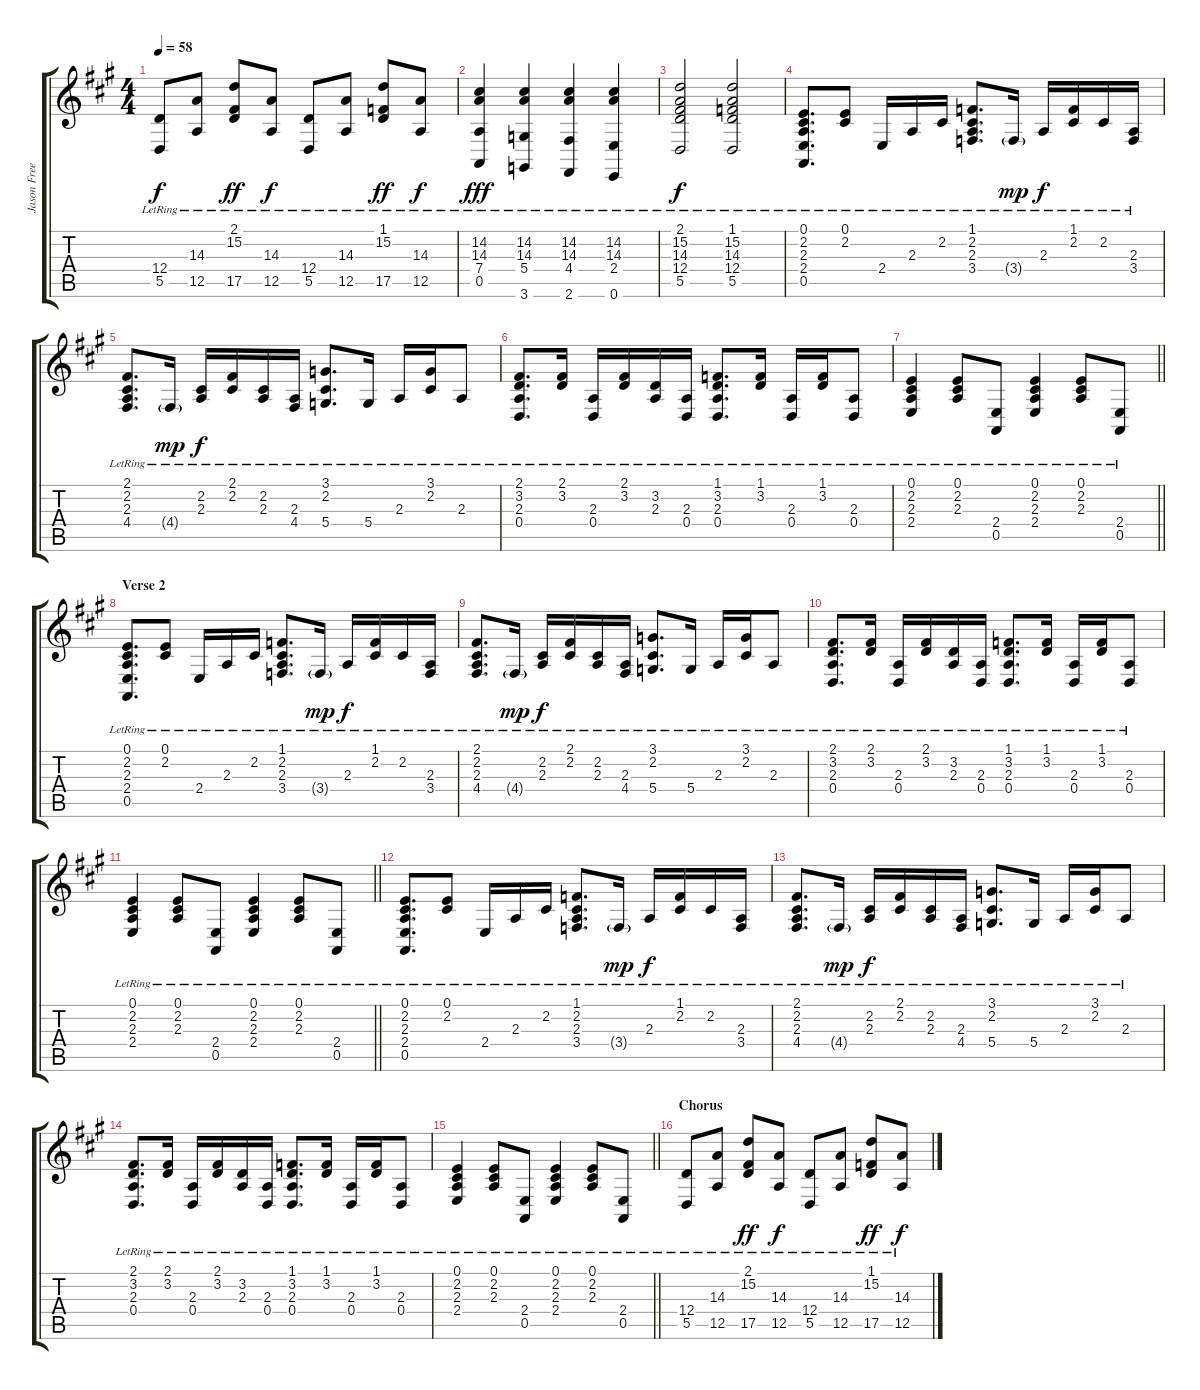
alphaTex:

\track ("Jason Freeze (Piano)" "Jason Free") {instrument acousticgrandpiano}
\staff {score tabs}
\tuning (E4 B3 G3 D3 A2 E2) {hide}
\ts (4 4)
\tempo 58
\clef g2
\ks a
(12.4{lr} 5.5{lr}).8{dy f} (14.3{lr} 12.5{lr}).8 (2.1{lr} 15.2{lr} 17.5{lr}).8{dy ff} (14.3{lr} 12.5).8{dy f} (12.4{lr} 5.5{lr}).8 (14.3{lr} 12.5{lr}).8 (1.1{lr} 15.2{lr} 17.5{lr}).8{dy ff} (14.3{lr} 12.5{lr}).8{dy f} |
(14.2{lr} 14.3{lr} 7.4{lr} 0.5{lr}).4{dy fff} (14.2{lr} 14.3{lr} 5.4{lr} 3.6{lr}).4 (14.2{lr} 14.3{lr} 4.4{lr} 2.6{lr}).4 (14.2{lr} 14.3{lr} 2.4{lr} 0.6{lr}).4 |
(2.1{lr} 15.2{lr} 14.3{lr} 12.4{lr} 5.5{lr}).2{dy f} (1.1{lr} 15.2{lr} 14.3{lr} 12.4{lr} 5.5{lr}).2 |
(0.1{lr} 2.2{lr} 2.3{lr} 2.4{lr} 0.5{lr}).8{d} (0.1{lr} 2.2{lr}).8 2.4{lr}.16 2.3{lr}.16 2.2{lr}.16 (1.1{lr} 2.2{lr} 2.3{lr} 3.4{lr}).8{d} 3.4{g lr}.16{dy mp} 2.3{lr}.16{dy f} (1.1{lr} 2.2{lr}).16 2.2{lr}.16 (2.3{lr} 3.4{lr}).16 |
(2.1{lr} 2.2{lr} 2.3{lr} 4.4{lr}).8{d} 4.4{g lr}.16{dy mp} (2.2{lr} 2.3{lr}).16{dy f} (2.1{lr} 2.2{lr}).16 (2.2{lr} 2.3{lr}).16 (2.3{lr} 4.4{lr}).16 (3.1{lr} 2.2{lr} 5.4{lr}).8{d} 5.4{lr}.16 2.3{lr}.16 (3.1{lr} 2.2{lr}).16 2.3{lr}.8 |
(2.1{lr} 3.2{lr} 2.3{lr} 0.4{lr}).8{d} (2.1{lr} 3.2{lr}).16 (2.3{lr} 0.4{lr}).16 (2.1{lr} 3.2{lr}).16 (3.2{lr} 2.3{lr}).16 (2.3{lr} 0.4{lr}).16 (1.1{lr} 3.2{lr} 2.3{lr} 0.4{lr}).8{d} (1.1{lr} 3.2{lr}).16 (2.3{lr} 0.4{lr}).16 (1.1{lr} 3.2{lr}).16 (2.3{lr} 0.4{lr}).8 |
\barLineRight lightlight
(0.1{lr} 2.2{lr} 2.3{lr} 2.4{lr}).4 (0.1{lr} 2.2{lr} 2.3{lr}).8 (2.4{lr} 0.5{lr}).8 (0.1{lr} 2.2{lr} 2.3{lr} 2.4{lr}).4 (0.1{lr} 2.2{lr} 2.3{lr}).8 (2.4{lr} 0.5{lr}).8 |
\section ("" "Verse 2")
(0.1{lr} 2.2{lr} 2.3{lr} 2.4{lr} 0.5{lr}).8{d} (0.1{lr} 2.2{lr}).8 2.4{lr}.16 2.3{lr}.16 2.2{lr}.16 (1.1{lr} 2.2{lr} 2.3{lr} 3.4{lr}).8{d} 3.4{g lr}.16{dy mp} 2.3{lr}.16{dy f} (1.1{lr} 2.2{lr}).16 2.2{lr}.16 (2.3{lr} 3.4{lr}).16 |
(2.1{lr} 2.2{lr} 2.3{lr} 4.4{lr}).8{d} 4.4{g lr}.16{dy mp} (2.2{lr} 2.3{lr}).16{dy f} (2.1{lr} 2.2{lr}).16 (2.2{lr} 2.3{lr}).16 (2.3{lr} 4.4{lr}).16 (3.1{lr} 2.2{lr} 5.4{lr}).8{d} 5.4{lr}.16 2.3{lr}.16 (3.1{lr} 2.2{lr}).16 2.3{lr}.8 |
(2.1{lr} 3.2{lr} 2.3{lr} 0.4{lr}).8{d} (2.1{lr} 3.2{lr}).16 (2.3{lr} 0.4{lr}).16 (2.1{lr} 3.2{lr}).16 (3.2{lr} 2.3{lr}).16 (2.3{lr} 0.4{lr}).16 (1.1{lr} 3.2{lr} 2.3{lr} 0.4{lr}).8{d} (1.1{lr} 3.2{lr}).16 (2.3{lr} 0.4{lr}).16 (1.1{lr} 3.2{lr}).16 (2.3{lr} 0.4{lr}).8 |
\barLineRight lightlight
(0.1{lr} 2.2{lr} 2.3{lr} 2.4{lr}).4 (0.1{lr} 2.2{lr} 2.3{lr}).8 (2.4{lr} 0.5{lr}).8 (0.1{lr} 2.2{lr} 2.3{lr} 2.4{lr}).4 (0.1{lr} 2.2{lr} 2.3{lr}).8 (2.4{lr} 0.5{lr}).8 |
(0.1{lr} 2.2{lr} 2.3{lr} 2.4{lr} 0.5{lr}).8{d} (0.1{lr} 2.2{lr}).8 2.4{lr}.16 2.3{lr}.16 2.2{lr}.16 (1.1{lr} 2.2{lr} 2.3{lr} 3.4{lr}).8{d} 3.4{g lr}.16{dy mp} 2.3{lr}.16{dy f} (1.1{lr} 2.2{lr}).16 2.2{lr}.16 (2.3{lr} 3.4{lr}).16 |
(2.1{lr} 2.2{lr} 2.3{lr} 4.4{lr}).8{d} 4.4{g lr}.16{dy mp} (2.2{lr} 2.3{lr}).16{dy f} (2.1{lr} 2.2{lr}).16 (2.2{lr} 2.3{lr}).16 (2.3{lr} 4.4{lr}).16 (3.1{lr} 2.2{lr} 5.4{lr}).8{d} 5.4{lr}.16 2.3{lr}.16 (3.1{lr} 2.2{lr}).16 2.3{lr}.8 |
(2.1{lr} 3.2{lr} 2.3{lr} 0.4{lr}).8{d} (2.1{lr} 3.2{lr}).16 (2.3{lr} 0.4{lr}).16 (2.1{lr} 3.2{lr}).16 (3.2{lr} 2.3{lr}).16 (2.3{lr} 0.4{lr}).16 (1.1{lr} 3.2{lr} 2.3{lr} 0.4{lr}).8{d} (1.1{lr} 3.2{lr}).16 (2.3{lr} 0.4{lr}).16 (1.1{lr} 3.2{lr}).16 (2.3{lr} 0.4{lr}).8 |
\barLineRight lightlight
(0.1{lr} 2.2{lr} 2.3{lr} 2.4{lr}).4 (0.1{lr} 2.2{lr} 2.3{lr}).8 (2.4{lr} 0.5{lr}).8 (0.1{lr} 2.2{lr} 2.3{lr} 2.4{lr}).4 (0.1{lr} 2.2{lr} 2.3{lr}).8 (2.4{lr} 0.5{lr}).8 |
\section ("" "Chorus")
(12.4{lr} 5.5{lr}).8 (14.3{lr} 12.5{lr}).8 (2.1{lr} 15.2{lr} 17.5{lr}).8{dy ff} (14.3{lr} 12.5).8{dy f} (12.4{lr} 5.5{lr}).8 (14.3{lr} 12.5{lr}).8 (1.1{lr} 15.2{lr} 17.5{lr}).8{dy ff} (14.3{lr} 12.5{lr}).8{dy f}
